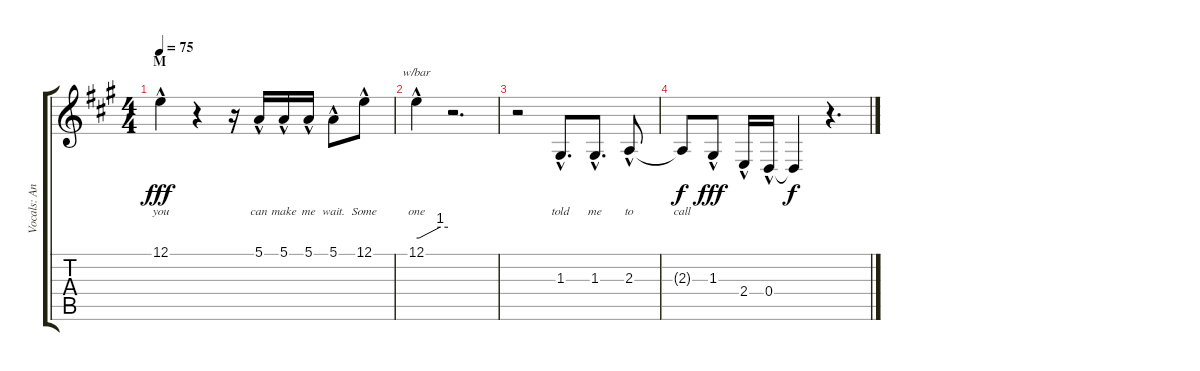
\track ("Vocals: Ann" "Vocals: An") {instrument pad1newage}
\staff {score tabs}
\tuning (E4 B3 G3 D3 A2 E2) {hide}
\ts (4 4)
\section ("" "M")
\tempo 75
\clef g2
\ks a
12.1{hac}.4{lyrics (0 "you") lyrics (1 "") lyrics (2 "") lyrics (3 "") lyrics (4 "") dy fff} r.4 r.16 5.1{hac}.16{lyrics (0 "can") lyrics (1 "") lyrics (2 "") lyrics (3 "") lyrics (4 "")} 5.1{hac}.16{lyrics (0 "make") lyrics (1 "") lyrics (2 "") lyrics (3 "") lyrics (4 "")} 5.1{hac}.16{lyrics (0 "me") lyrics (1 "") lyrics (2 "") lyrics (3 "") lyrics (4 "")} 5.1{hac}.8{lyrics (0 "wait.") lyrics (1 "") lyrics (2 "") lyrics (3 "") lyrics (4 "")} 12.1{hac}.8{lyrics (0 "Some") lyrics (1 "") lyrics (2 "") lyrics (3 "") lyrics (4 "")} |
12.1{hac}.4{tbe (custom default 0 0 5 0 45 4 60 4) lyrics (0 "one") lyrics (1 "") lyrics (2 "") lyrics (3 "") lyrics (4 "")} r.2{d} |
r.2 1.3{hac}.8{d lyrics (0 "told") lyrics (1 "") lyrics (2 "") lyrics (3 "") lyrics (4 "")} 1.3{hac}.8{d lyrics (0 "me") lyrics (1 "") lyrics (2 "") lyrics (3 "") lyrics (4 "")} 2.3{hac}.8{lyrics (0 "to") lyrics (1 "") lyrics (2 "") lyrics (3 "") lyrics (4 "")} |
2.3{t}.8{lyrics (0 "call") lyrics (1 "") lyrics (2 "") lyrics (3 "") lyrics (4 "") dy f} 1.3{hac}.8{dy fff} 2.4{hac}.16 0.4{hac}.16 0.4{t}.4{dy f} r.4{d}
